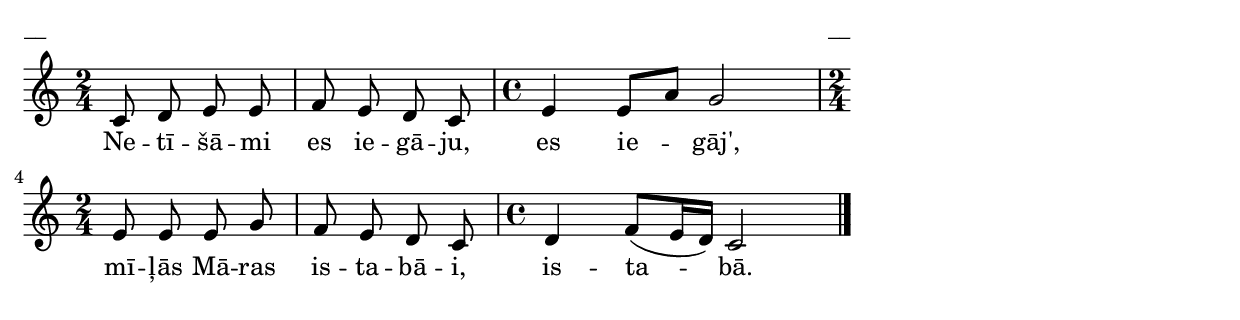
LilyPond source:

\version "2.13.18"
\paper {
line-width = 14\cm
left-margin = 0.4\cm
between-system-padding = 0.1\cm
between-system-space = 0.1\cm
}
% Budēļu grāmata, 25lpp.
\layout {
indent = #0
ragged-last = ##f
}


voiceA = \relative c' {
\clef "treble"
\key c
 \major
\time 2/4
c8 d e e |
f8 e d c8 |
\time 4/4
e4 e8[ a] g2 |
\time 2/4
e8 e e g |
f8 e d c |
\time 4/4
d4 f8[( e16 d]) c2 |
\bar"|."
}

lyricA = \lyricmode {

Ne -- tī -- šā -- mi es ie -- gā -- ju, es ie -- gāj', mī -- ļās Mā -- ras is -- ta -- bā -- i, is -- ta -- bā.
}

fullScore = <<
%\new ChordNames { \chordsA }
\new Staff {
<<
\new Voice = "voiceA" { \oneVoice \autoBeamOff \voiceA }
\lyricsto "voiceA" \new Lyrics  \lyricA
%\new Voice = "voiceB" { \voiceTwo \autoBeamOff \voiceB }
>>
}
>>



\score {
\fullScore
\header { piece = "__" opus = "__" }
}
\markup { \with-color #(x11-color 'white) \sans \smaller "__" }
\score {
\unfoldRepeats
\fullScore
\midi {
\context { \Staff \remove "Staff_performer" }
\context { \Voice \consists "Staff_performer" }
}
}


